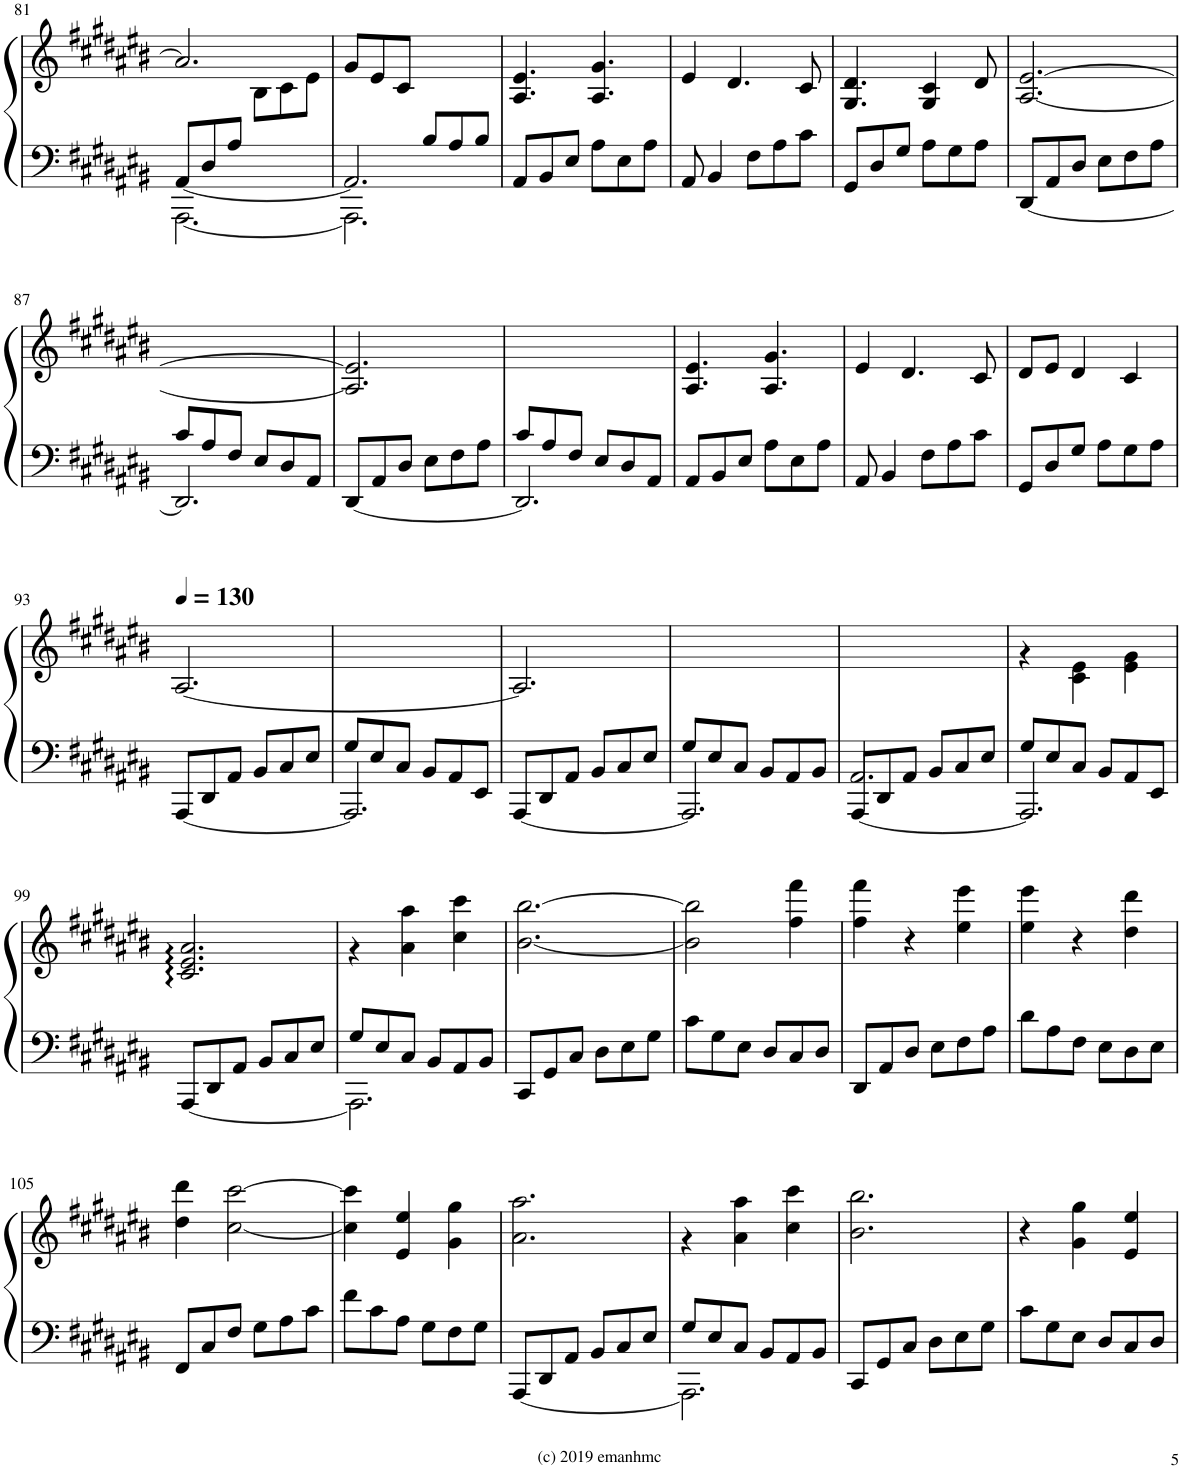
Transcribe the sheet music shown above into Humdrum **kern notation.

**kern	**kern
*part1	*part1
*staff2	*staff1
*I"Piano	*
*I'Pno.	*
!!LO:PB:g=z
*clefF4	*clefG2
*k[f#c#g#d#a#e#b#]	*k[f#c#g#d#a#e#b#]
*M6/8	*M6/8
=81	=81
*^	*^
[<8AA#/L	[2.AAA#\	2.a#/]	4.ryy
8D#/	.	.	.
8A#/J	.	.	.
4.ryy	.	.	8B#\L
.	.	.	8c#\
.	.	.	8e#\J
*	*	*v	*v
=82	=82	=82
*	*^	*
4.ryy	2.AA#/]	2.AAA#\]	8g#/L
.	.	.	8e#/
.	.	.	8c#/J
8B#/L	.	.	4.ryy
8A#/	.	.	.
8B#/J	.	.	.
*v	*v	*v	*
=83	=83
8AA#/L	4.A#/ 4.e#/
8BB#/	.
8E#/J	.
8A#\L	4.A#/ 4.g#/
8E#\	.
8A#\J	.
=84	=84
8AA#/	4e#/
4BB#/	.
.	4.d#/
8F#\L	.
8A#\	.
8c#\J	8c#/
=85	=85
8GG#/L	4.G#/ 4.d#/
8D#/	.
8G#/J	.
8A#\L	4G#/ 4c#/
8G#\	.
8A#\J	8d#/
=86	=86
[8DD#/L	[2.A#/ [2.e#/
8AA#/	.
8D#/J	.
8E#\L	.
8F#\	.
8A#\J	.
!!LO:LB:g=z
=87	=87
*^	*
8c#/L	2.DD#/]	2.ryy
8A#/	.	.
8F#/J	.	.
8E#/L	.	.
8D#/	.	.
8AA#/J	.	.
*v	*v	*
=88	=88
[8DD#/L	2.A#/] 2.e#/]
8AA#/	.
8D#/J	.
8E#\L	.
8F#\	.
8A#\J	.
=89	=89
*^	*
8c#/L	2.DD#/]	2.ryy
8A#/	.	.
8F#/J	.	.
8E#/L	.	.
8D#/	.	.
8AA#/J	.	.
*v	*v	*
=90	=90
8AA#/L	4.A#/ 4.e#/
8BB#/	.
8E#/J	.
8A#\L	4.A#/ 4.g#/
8E#\	.
8A#\J	.
=91	=91
8AA#/	4e#/
4BB#/	.
.	4.d#/
8F#\L	.
8A#\	.
8c#\J	8c#/
=92	=92
8GG#/L	8d#/L
8D#/	8e#/J
8G#/J	4d#/
8A#\L	.
8G#\	4c#/
8A#\J	.
!!LO:LB:g=z
=93	=93
*	*MM130
[8AAA#/L	[2.A#/
8DD#/	.
8AA#/J	.
8BB#/L	.
8C#/	.
8E#/J	.
=94	=94
*^	*
8G#/L	2.AAA#/]	2.ryy
8E#/	.	.
8C#/J	.	.
8BB#/L	.	.
8AA#/	.	.
8EE#/J	.	.
*v	*v	*
=95	=95
[<8AAA#/L	2.A#/]
8DD#/	.
8AA#/J	.
8BB#/L	.
8C#/	.
8E#/J	.
=96	=96
*^	*
8G#/L	2.AAA#/]	2.ryy
8E#/	.	.
8C#/J	.	.
8BB#/L	.	.
8AA#/	.	.
8BB#/J	.	.
=97	=97	=97
2.AA#/	[8AAA#/L	2.ryy
.	8DD#/	.
.	8AA#/J	.
.	8BB#/L	.
.	8C#/	.
.	8E#/J	.
=98	=98	=98
8G#/L	2.AAA#/]	4r
8E#/	.	.
8C#/J	.	4c#\ 4e#\
8BB#/L	.	.
8AA#/	.	4e#\ 4g#\
8EE#/J	.	.
*v	*v	*
!!LO:LB:g=z
=99	=99
[<8AAA#/L	2.c#/ 2.e#/ 2.a#/
8DD#/	.
8AA#/J	.
8BB#/L	.
8C#/	.
8E#/J	.
=100	=100
*^	*
8G#/L	2.AAA#\]	4r
8E#/	.	.
8C#/J	.	4a#\ 4aa#\
8BB#/L	.	.
8AA#/	.	4cc#\ 4ccc#\
8BB#/J	.	.
*v	*v	*
=101	=101
8CC#/L	[2.b#\ [2.bb#\
8GG#/	.
8C#/J	.
8D#\L	.
8E#\	.
8G#\J	.
=102	=102
8c#\L	2b#\] 2bb#\]
8G#\	.
8E#\J	.
8D#/L	.
8C#/	4ff#\ 4fff#\
8D#/J	.
=103	=103
8DD#/L	4ff#\ 4fff#\
8AA#/	.
8D#/J	4r
8E#\L	.
8F#\	4ee#\ 4eee#\
8A#\J	.
=104	=104
8d#\L	4ee#\ 4eee#\
8A#\	.
8F#\J	4r
8E#\L	.
8D#\	4dd#\ 4ddd#\
8E#\J	.
!!LO:LB:g=z
=105	=105
8FF#/L	4dd#\ 4ddd#\
8C#/	.
8F#/J	[2cc#\ [2ccc#\
8G#\L	.
8A#\	.
8c#\J	.
=106	=106
8f#\L	4cc#\] 4ccc#\]
8c#\	.
8A#\J	4e#/ 4ee#/
8G#\L	.
8F#\	4g#\ 4gg#\
8G#\J	.
=107	=107
[<8AAA#/L	2.a#\ 2.aa#\
8DD#/	.
8AA#/J	.
8BB#/L	.
8C#/	.
8E#/J	.
=108	=108
*^	*
8G#/L	2.AAA#\]	4r
8E#/	.	.
8C#/J	.	4a#\ 4aa#\
8BB#/L	.	.
8AA#/	.	4cc#\ 4ccc#\
8BB#/J	.	.
*v	*v	*
=109	=109
8CC#/L	2.b#\ 2.bb#\
8GG#/	.
8C#/J	.
8D#\L	.
8E#\	.
8G#\J	.
=110	=110
8c#\L	4r
8G#\	.
8E#\J	4g#\ 4gg#\
8D#/L	.
8C#/	4e#/ 4ee#/
8D#/J	.
=	=
*-	*-
